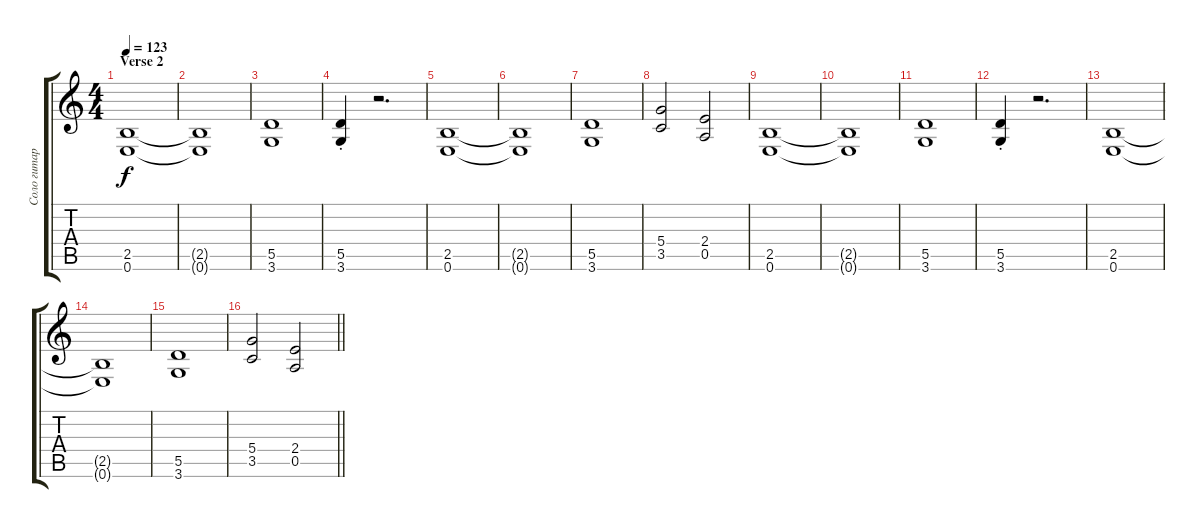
\track ("Соло гитара" "Соло гитар") {instrument distortionguitar}
\staff {score tabs}
\tuning (E4 B3 G3 D3 A2 E2) {hide}
\ts (4 4)
\section ("" "Verse 2")
\tempo 123
\clef g2
\ks c
(2.5 0.6).1{dy f} |
(2.5{t} 0.6{t}).1 |
(5.5 3.6).1 |
(5.5{st} 3.6{st}).4 r.2{d} |
(2.5 0.6).1 |
(2.5{t} 0.6{t}).1 |
(5.5 3.6).1 |
(5.4 3.5).2 (2.4 0.5).2 |
(2.5 0.6).1 |
(2.5{t} 0.6{t}).1 |
(5.5 3.6).1 |
(5.5{st} 3.6{st}).4 r.2{d} |
(2.5 0.6).1 |
(2.5{t} 0.6{t}).1 |
(5.5 3.6).1 |
\barLineRight lightlight
(5.4 3.5).2 (2.4 0.5).2
